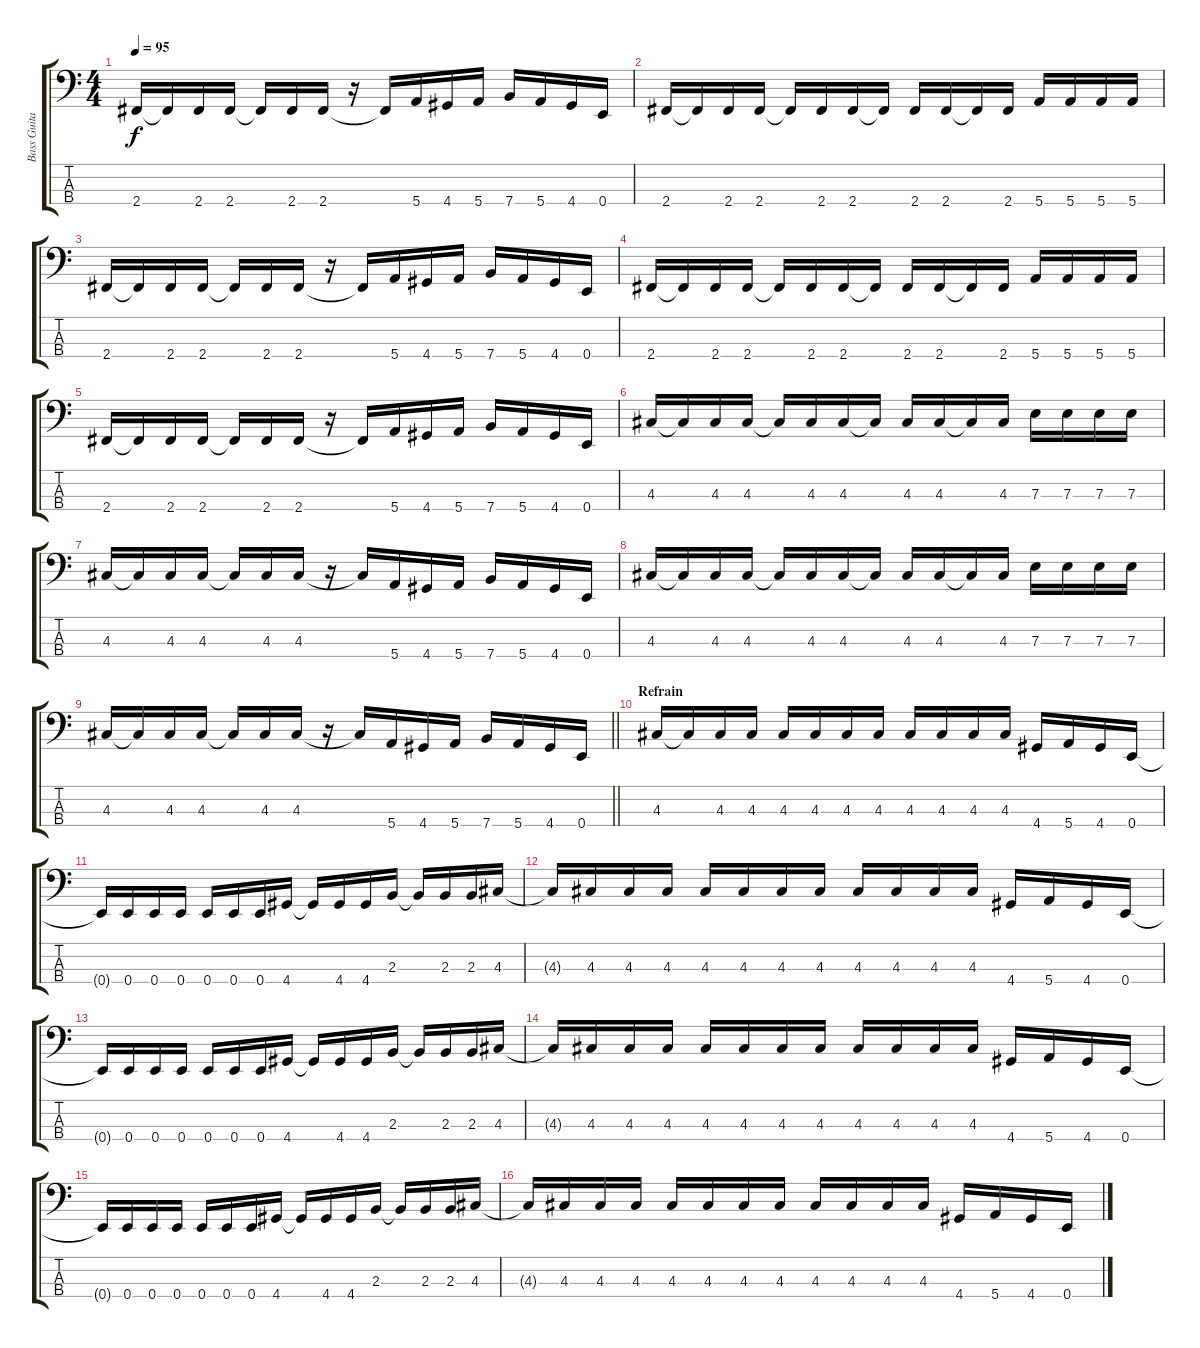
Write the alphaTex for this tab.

\track ("Bass Guitar" "Bass Guita") {instrument electricbassfinger}
\staff {score tabs}
\tuning (G2 D2 A1 E1) {hide}
\ts (4 4)
\tempo 95
\clef f4
\ks c
2.4.16{dy f} 2.4{t}.16 2.4.16 2.4.16 2.4{t}.16 2.4.16 2.4.16 r.16 2.4{t}.16 5.4.16 4.4.16 5.4.16 7.4.16 5.4.16 4.4.16 0.4.16 |
2.4.16 2.4{t}.16 2.4.16 2.4.16 2.4{t}.16 2.4.16 2.4.16 2.4{t}.16 2.4.16 2.4.16 2.4{t}.16 2.4.16 5.4.16 5.4.16 5.4.16 5.4.16 |
2.4.16 2.4{t}.16 2.4.16 2.4.16 2.4{t}.16 2.4.16 2.4.16 r.16 2.4{t}.16 5.4.16 4.4.16 5.4.16 7.4.16 5.4.16 4.4.16 0.4.16 |
2.4.16 2.4{t}.16 2.4.16 2.4.16 2.4{t}.16 2.4.16 2.4.16 2.4{t}.16 2.4.16 2.4.16 2.4{t}.16 2.4.16 5.4.16 5.4.16 5.4.16 5.4.16 |
2.4.16 2.4{t}.16 2.4.16 2.4.16 2.4{t}.16 2.4.16 2.4.16 r.16 2.4{t}.16 5.4.16 4.4.16 5.4.16 7.4.16 5.4.16 4.4.16 0.4.16 |
4.3.16 4.3{t}.16 4.3.16 4.3.16 4.3{t}.16 4.3.16 4.3.16 4.3{t}.16 4.3.16 4.3.16 4.3{t}.16 4.3.16 7.3.16 7.3.16 7.3.16 7.3.16 |
4.3.16 4.3{t}.16 4.3.16 4.3.16 4.3{t}.16 4.3.16 4.3.16 r.16 4.3{t}.16 5.4.16 4.4.16 5.4.16 7.4.16 5.4.16 4.4.16 0.4.16 |
4.3.16 4.3{t}.16 4.3.16 4.3.16 4.3{t}.16 4.3.16 4.3.16 4.3{t}.16 4.3.16 4.3.16 4.3{t}.16 4.3.16 7.3.16 7.3.16 7.3.16 7.3.16 |
\barLineRight lightlight
4.3.16 4.3{t}.16 4.3.16 4.3.16 4.3{t}.16 4.3.16 4.3.16 r.16 4.3{t}.16 5.4.16 4.4.16 5.4.16 7.4.16 5.4.16 4.4.16 0.4.16 |
\section ("" "Refrain")
4.3.16 4.3{t}.16 4.3.16 4.3.16 4.3.16 4.3.16 4.3.16 4.3.16 4.3.16 4.3.16 4.3.16 4.3.16 4.4.16 5.4.16 4.4.16 0.4.16 |
0.4{t}.16 0.4.16 0.4.16 0.4.16 0.4.16 0.4.16 0.4.16 4.4.16 4.4{t}.16 4.4.16 4.4.16 2.3.16 2.3{t}.16 2.3.16 2.3.16 4.3.16 |
4.3{t}.16 4.3.16 4.3.16 4.3.16 4.3.16 4.3.16 4.3.16 4.3.16 4.3.16 4.3.16 4.3.16 4.3.16 4.4.16 5.4.16 4.4.16 0.4.16 |
0.4{t}.16 0.4.16 0.4.16 0.4.16 0.4.16 0.4.16 0.4.16 4.4.16 4.4{t}.16 4.4.16 4.4.16 2.3.16 2.3{t}.16 2.3.16 2.3.16 4.3.16 |
4.3{t}.16 4.3.16 4.3.16 4.3.16 4.3.16 4.3.16 4.3.16 4.3.16 4.3.16 4.3.16 4.3.16 4.3.16 4.4.16 5.4.16 4.4.16 0.4.16 |
0.4{t}.16 0.4.16 0.4.16 0.4.16 0.4.16 0.4.16 0.4.16 4.4.16 4.4{t}.16 4.4.16 4.4.16 2.3.16 2.3{t}.16 2.3.16 2.3.16 4.3.16 |
4.3{t}.16 4.3.16 4.3.16 4.3.16 4.3.16 4.3.16 4.3.16 4.3.16 4.3.16 4.3.16 4.3.16 4.3.16 4.4.16 5.4.16 4.4.16 0.4.16
